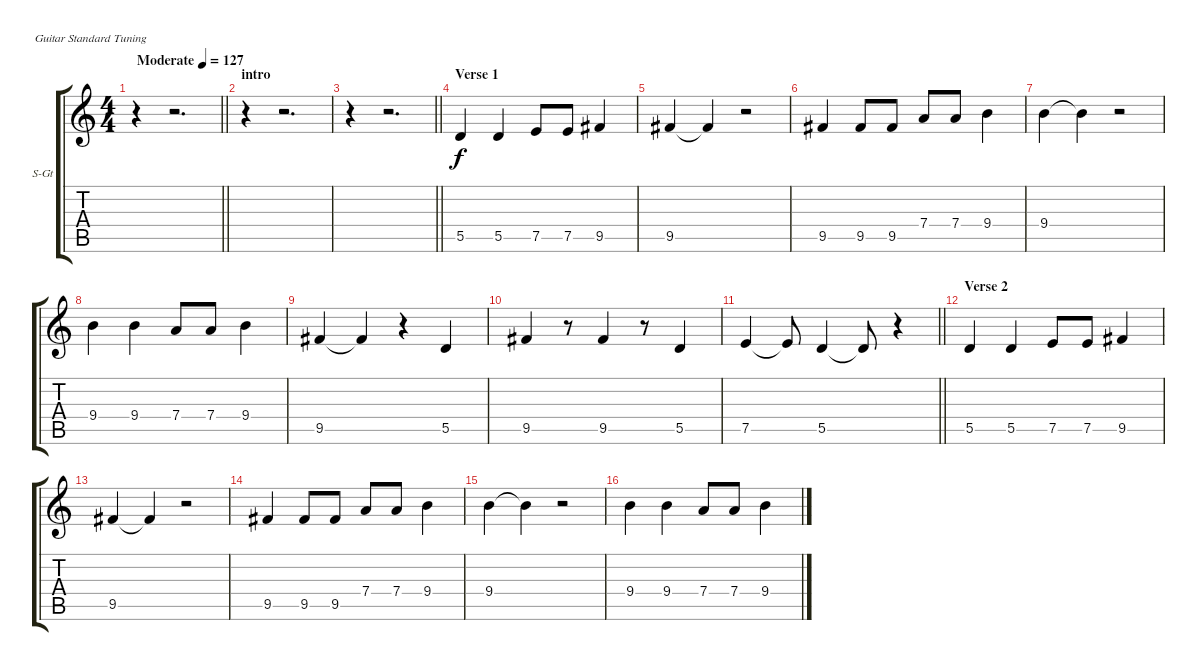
\bracketExtendMode groupsimilarinstruments
\firstSystemTrackNameOrientation horizontal
\otherSystemsTrackNameOrientation horizontal
\track ("Track 7" "S-Gt") {instrument violin}
\staff {score tabs}
\tuning (E4 B3 G3 D3 A2 E2)
\displaytranspose 12
\ts (4 4)
\beaming (8 2 2 2 2)
\tempo (127 "Moderate")
\clef g2
\barLineRight lightlight
\ks c
r.4{dy f instrument violin} r.2{d} |
\section ("" "intro")
r.4 r.2{d} |
\barLineRight lightlight
r.4 r.2{d} |
\section ("" "Verse 1")
5.5.4 5.5.4 7.5.8 7.5.8 9.5.4 |
9.5.4 9.5{t}.4 r.2 |
9.5.4 9.5.8 9.5.8 7.4.8 7.4.8 9.4.4 |
9.4.4 9.4{t}.4 r.2 |
9.4.4 9.4.4 7.4.8 7.4.8 9.4.4 |
9.5.4 9.5{t}.4 r.4 5.5.4 |
9.5.4 r.8 9.5.4 r.8 5.5.4 |
\barLineRight lightlight
7.5.4 7.5{t}.8 5.5.4 5.5{t}.8 r.4 |
\section ("" "Verse 2")
5.5.4 5.5.4 7.5.8 7.5.8 9.5.4 |
9.5.4 9.5{t}.4 r.2 |
9.5.4 9.5.8 9.5.8 7.4.8 7.4.8 9.4.4 |
9.4.4 9.4{t}.4 r.2 |
9.4.4 9.4.4 7.4.8 7.4.8 9.4.4
